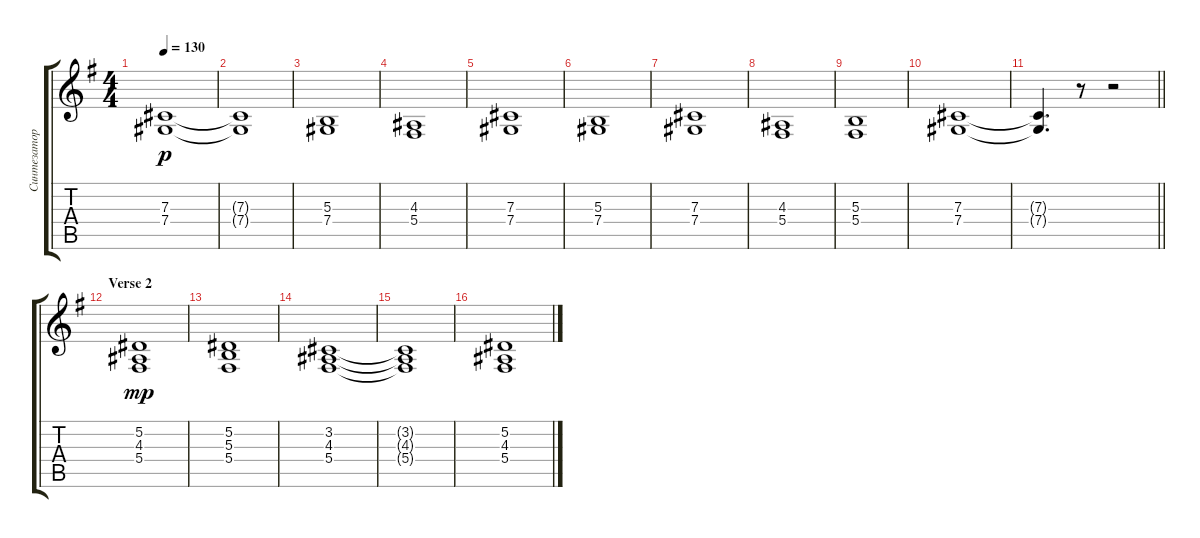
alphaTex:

\track ("Синтезатор" "Синтезатор") {instrument stringensemble2}
\staff {score tabs}
\tuning (Eb4 Bb3 Gb3 Db3 Ab2 Eb2) {hide}
\ts (4 4)
\tempo 130
\clef g2
\ks eminor
(7.3 7.4).1{dy p} |
(7.3{t} 7.4{t}).1 |
(5.3 7.4).1 |
(4.3 5.4).1 |
(7.3 7.4).1 |
(5.3 7.4).1 |
(7.3 7.4).1 |
(4.3 5.4).1 |
(5.3 5.4).1 |
(7.3 7.4).1 |
\barLineRight lightlight
(7.3{t} 7.4{t}).4{d} r.8 r.2 |
\section ("" "Verse 2")
(5.2 4.3 5.4).1{dy mp} |
(5.2 5.3 5.4).1 |
(3.2 4.3 5.4).1 |
(3.2{t} 4.3{t} 5.4{t}).1 |
(5.2 4.3 5.4).1
